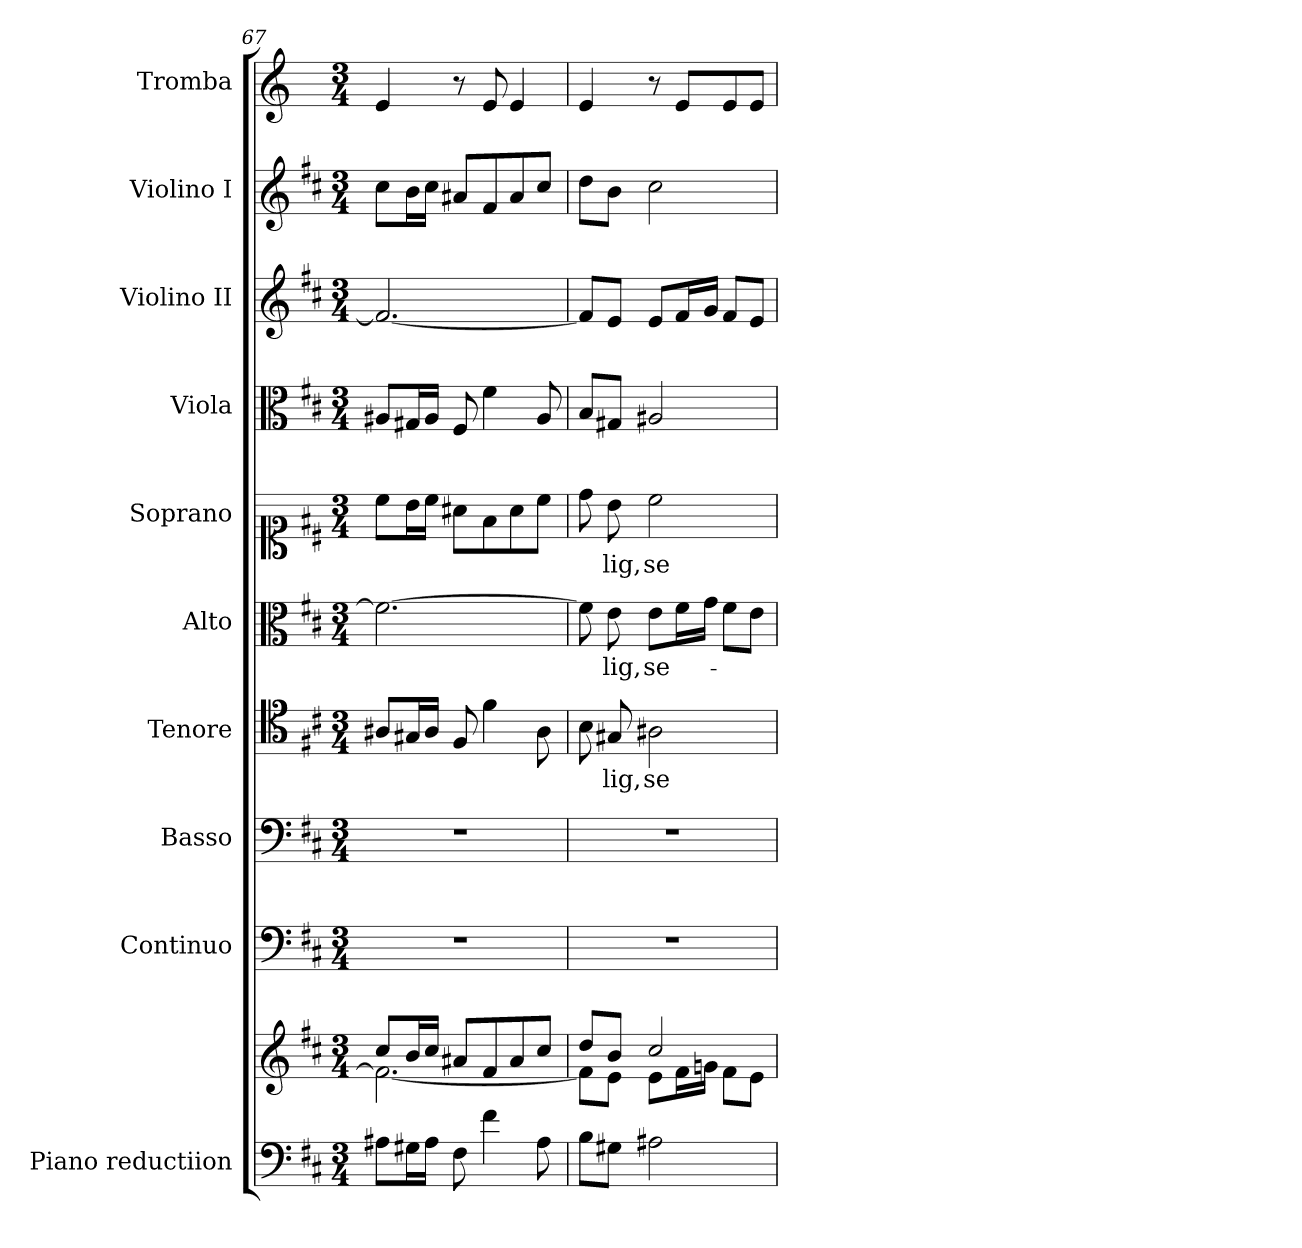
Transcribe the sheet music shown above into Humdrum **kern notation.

**kern	**kern	**kern	**kern	**kern	**text	**kern	**text	**kern	**text	**kern	**kern	**kern	**kern
*part10	*part10	*part9	*part8	*part7	*part7	*part6	*part6	*part5	*part5	*part4	*part3	*part2	*part1
*staff11	*staff10	*staff9	*staff8	*staff7	*staff7	*staff6	*staff6	*staff5	*staff5	*staff4	*staff3	*staff2	*staff1
*I"Piano reductiion	*	*I"Continuo	*I"Basso	*I"Tenore	*	*I"Alto	*	*I"Soprano	*	*I"Viola	*I"Violino II	*I"Violino I	*I"Tromba
*I'Pno	*	*	*	*	*	*	*	*	*	*I'Vla	*I'Vln	*I'Vln	*
*clefF4	*clefG2	*clefF4	*clefF4	*clefC4	*	*clefC3	*	*clefC1	*	*clefC3	*clefG2	*clefG2	*clefG2
*	*	*	*	*	*	*	*	*	*	*	*	*	*ITrd-1c-2
*k[f#c#]	*k[f#c#]	*k[f#c#]	*k[f#c#]	*k[f#c#]	*	*k[f#c#]	*	*k[f#c#]	*	*k[f#c#]	*k[f#c#]	*k[f#c#]	*k[f#c#]
*M3/4	*M3/4	*M3/4	*M3/4	*M3/4	*	*M3/4	*	*M3/4	*	*M3/4	*M3/4	*M3/4	*M3/4
=67	=67	=67	=67	=67	=67	=67	=67	=67	=67	=67	=67	=67	=67
*	*^	*	*	*	*	*	*	*	*	*	*	*	*
8A#X\L	8cc#/L	2.f#\_	2.r	2.r	8A#X/L	.	2.f#\_	.	8cc#\L	.	8A#X/L	2.f#/_	8cc#\L	4f#/
16G#X\L	16b/L	.	.	.	16G#X/L	.	.	.	16b\L	.	16G#X/L	.	16b\L	.
16A#\JJ	16cc#/JJ	.	.	.	16A#/JJ	.	.	.	16cc#\JJ	.	16A#/JJ	.	16cc#\JJ	.
8F#\	8a#X/L	.	.	.	8F#/	.	.	.	8a#X\L	.	8F#/	.	8a#X/L	8r
4f#\	8f#/	.	.	.	4f#\	.	.	.	8f#\	.	4f#\	.	8f#/	8f#/
.	8a#/	.	.	.	.	.	.	.	8a#\	.	.	.	8a#/	4f#/
8A#\	8cc#/J	.	.	.	8A#\	.	.	.	8cc#\J	.	8A#/	.	8cc#/J	.
=68	=68	=68	=68	=68	=68	=68	=68	=68	=68	=68	=68	=68	=68	=68
8B\L	8dd/L	8f#\L]	2.r	2.r	8B\	.	8f#\]	.	8dd\	.	8B/L	8f#/L]	8dd\L	4f#/
!	!	!	!	!	!	!LO:LY:b	!	!LO:LY:b	!	!LO:LY:b	!	!	!	!
8G#X\J	8b/J	8e\J	.	.	8G#X/	-lig,	8e\	-lig,	8b\	-lig,	8G#X/J	8e/J	8b\J	.
!	!	!	!	!	!	!LO:LY:b	!	!LO:LY:b	!	!LO:LY:b	!	!	!	!
2A#X\	2cc#/	8e\L	.	.	2A#X\	se-	8e\L	se-	2cc#\	se-	2A#X/	8e/L	2cc#\	8r
.	.	16f#\L	.	.	.	.	16f#\L	.	.	.	.	16f#/L	.	8f#/L
.	.	16gn\JJ	.	.	.	.	16g\JJ	.	.	.	.	16g/JJ	.	.
.	.	8f#\L	.	.	.	.	8f#\L	.	.	.	.	8f#/L	.	8f#/
.	.	8e\J	.	.	.	.	8e\J	.	.	.	.	8e/J	.	8f#/J
*	*v	*v	*	*	*	*	*	*	*	*	*	*	*	*
=	=	=	=	=	=	=	=	=	=	=	=	=	=
*-	*-	*-	*-	*-	*-	*-	*-	*-	*-	*-	*-	*-	*-
